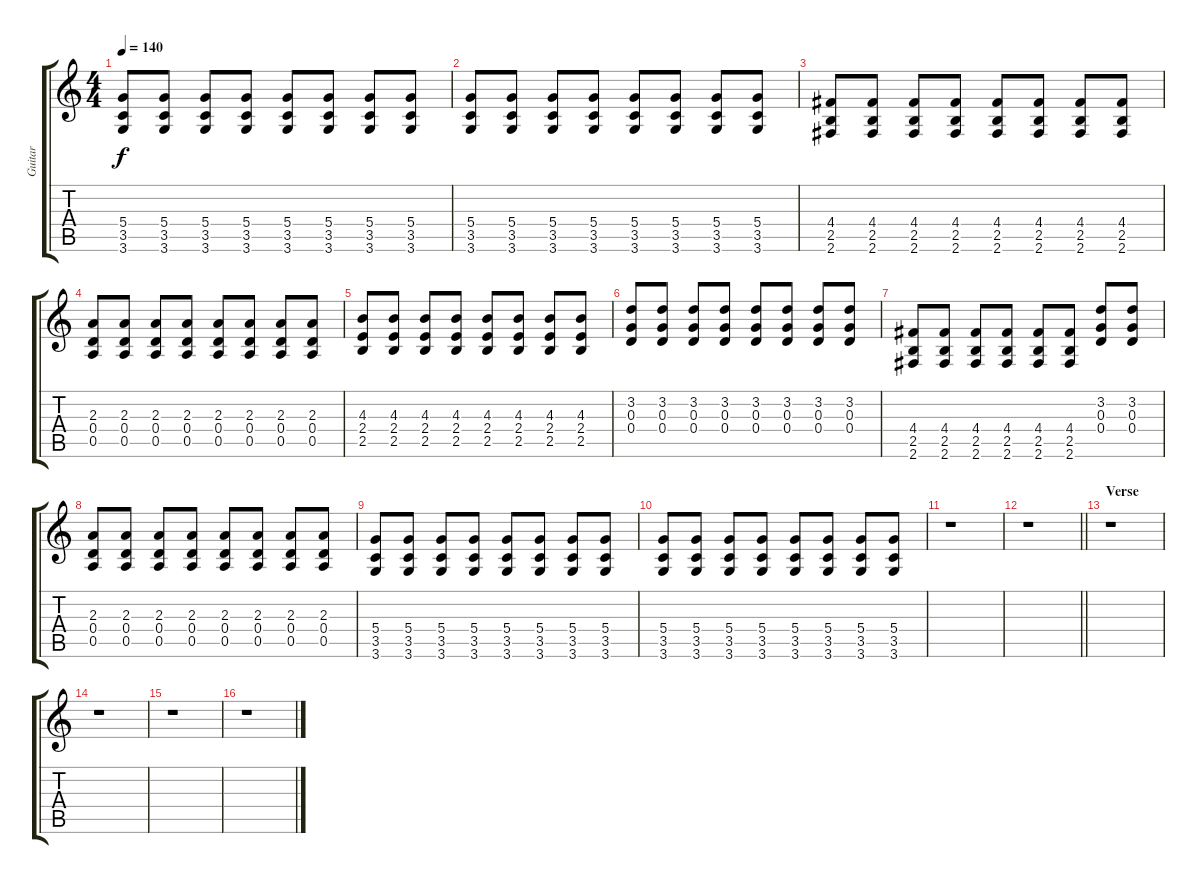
\track ("Guitar" "Guitar") {instrument distortionguitar}
\staff {score tabs}
\tuning (E4 B3 G3 D3 A2 E2) {hide}
\ts (4 4)
\tempo 140
\clef g2
\ks c
(5.4 3.5 3.6).8{dy f} (5.4 3.5 3.6).8 (5.4 3.5 3.6).8 (5.4 3.5 3.6).8 (5.4 3.5 3.6).8 (5.4 3.5 3.6).8 (5.4 3.5 3.6).8 (5.4 3.5 3.6).8 |
(5.4 3.5 3.6).8 (5.4 3.5 3.6).8 (5.4 3.5 3.6).8 (5.4 3.5 3.6).8 (5.4 3.5 3.6).8 (5.4 3.5 3.6).8 (5.4 3.5 3.6).8 (5.4 3.5 3.6).8 |
(4.4 2.5 2.6).8 (4.4 2.5 2.6).8 (4.4 2.5 2.6).8 (4.4 2.5 2.6).8 (4.4 2.5 2.6).8 (4.4 2.5 2.6).8 (4.4 2.5 2.6).8 (4.4 2.5 2.6).8 |
(2.3 0.4 0.5).8 (2.3 0.4 0.5).8 (2.3 0.4 0.5).8 (2.3 0.4 0.5).8 (2.3 0.4 0.5).8 (2.3 0.4 0.5).8 (2.3 0.4 0.5).8 (2.3 0.4 0.5).8 |
(4.3 2.4 2.5).8 (4.3 2.4 2.5).8 (4.3 2.4 2.5).8 (4.3 2.4 2.5).8 (4.3 2.4 2.5).8 (4.3 2.4 2.5).8 (4.3 2.4 2.5).8 (4.3 2.4 2.5).8 |
(3.2 0.3 0.4).8 (3.2 0.3 0.4).8 (3.2 0.3 0.4).8 (3.2 0.3 0.4).8 (3.2 0.3 0.4).8 (3.2 0.3 0.4).8 (3.2 0.3 0.4).8 (3.2 0.3 0.4).8 |
(4.4 2.5 2.6).8 (4.4 2.5 2.6).8 (4.4 2.5 2.6).8 (4.4 2.5 2.6).8 (4.4 2.5 2.6).8 (4.4 2.5 2.6).8 (3.2 0.3 0.4).8 (3.2 0.3 0.4).8 |
(2.3 0.4 0.5).8 (2.3 0.4 0.5).8 (2.3 0.4 0.5).8 (2.3 0.4 0.5).8 (2.3 0.4 0.5).8 (2.3 0.4 0.5).8 (2.3 0.4 0.5).8 (2.3 0.4 0.5).8 |
(5.4 3.5 3.6).8 (5.4 3.5 3.6).8 (5.4 3.5 3.6).8 (5.4 3.5 3.6).8 (5.4 3.5 3.6).8 (5.4 3.5 3.6).8 (5.4 3.5 3.6).8 (5.4 3.5 3.6).8 |
(5.4 3.5 3.6).8 (5.4 3.5 3.6).8 (5.4 3.5 3.6).8 (5.4 3.5 3.6).8 (5.4 3.5 3.6).8 (5.4 3.5 3.6).8 (5.4 3.5 3.6).8 (5.4 3.5 3.6).8 |
r.1 |
\barLineRight lightlight
r.1 |
\section ("" "Verse")
r.1 |
r.1 |
r.1 |
r.1
